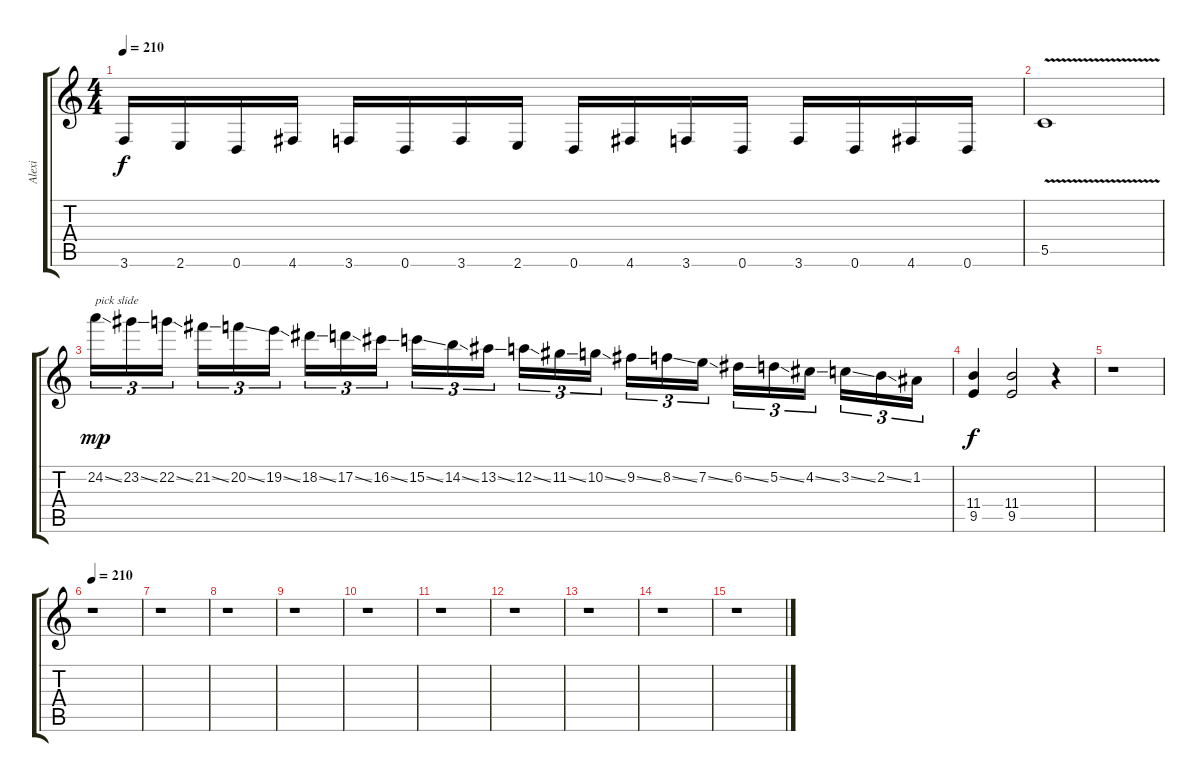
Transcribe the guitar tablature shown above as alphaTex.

\track ("Alexi" "Alexi") {instrument distortionguitar}
\staff {score tabs}
\tuning (D4 A3 F3 C3 G2 D2) {hide}
\ts (4 4)
\tempo 210
\clef g2
\ks c
3.6.16{dy f} 2.6.16 0.6.16 4.6.16 3.6.16 0.6.16 3.6.16 2.6.16 0.6.16 4.6.16 3.6.16 0.6.16 3.6.16 0.6.16 4.6.16 0.6.16 |
5.5{v}.1 |
24.2{ss}.16{tu (3 2) txt "pick slide" dy mp} 23.2{ss}.16{tu (3 2)} 22.2{ss}.16{tu (3 2) beam splitsecondary} 21.2{ss}.16{tu (3 2)} 20.2{ss}.16{tu (3 2)} 19.2{ss}.16{tu (3 2)} 18.2{ss}.16{tu (3 2)} 17.2{ss}.16{tu (3 2)} 16.2{ss}.16{tu (3 2) beam splitsecondary} 15.2{ss}.16{tu (3 2)} 14.2{ss}.16{tu (3 2)} 13.2{ss}.16{tu (3 2)} 12.2{ss}.16{tu (3 2)} 11.2{ss}.16{tu (3 2)} 10.2{ss}.16{tu (3 2) beam splitsecondary} 9.2{ss}.16{tu (3 2)} 8.2{ss}.16{tu (3 2)} 7.2{ss}.16{tu (3 2)} 6.2{ss}.16{tu (3 2)} 5.2{ss}.16{tu (3 2)} 4.2{ss}.16{tu (3 2) beam splitsecondary} 3.2{ss}.16{tu (3 2)} 2.2{ss}.16{tu (3 2)} 1.2.16{tu (3 2)} |
(11.4 9.5).4{dy f} (11.4 9.5).2 r.4 |
r.1 |
\tempo 210
r.1 |
r.1 |
r.1 |
r.1 |
r.1 |
r.1 |
r.1 |
r.1 |
r.1 |
r.1
